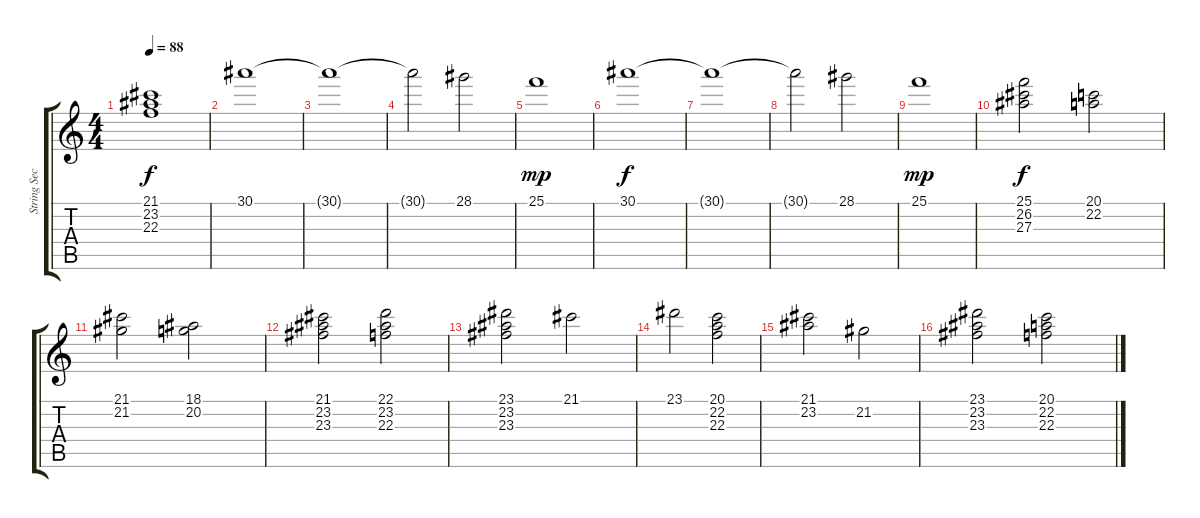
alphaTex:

\track ("String Section" "String Sec") {instrument stringensemble1}
\staff {score tabs}
\tuning (E4 B3 G3 D3 A2 E2) {hide}
\ts (4 4)
\tempo 88
\clef g2
\ks c
(21.1 23.2 22.3).1{dy f} |
30.1.1 |
30.1{t}.1 |
30.1{t}.2 28.1.2 |
25.1.1{dy mp} |
30.1.1{dy f} |
30.1{t}.1 |
30.1{t}.2 28.1.2 |
25.1.1{dy mp} |
(25.1 26.2 27.3).2{dy f} (20.1 22.2).2 |
(21.1 21.2).2 (18.1 20.2).2 |
(21.1 23.2 23.3).2 (22.1 23.2 22.3).2 |
(23.1 23.2 23.3).2 21.1.2 |
23.1.2 (20.1 22.2 22.3).2 |
(21.1 23.2).2 21.2.2 |
(23.1 23.2 23.3).2 (20.1 22.2 22.3).2
